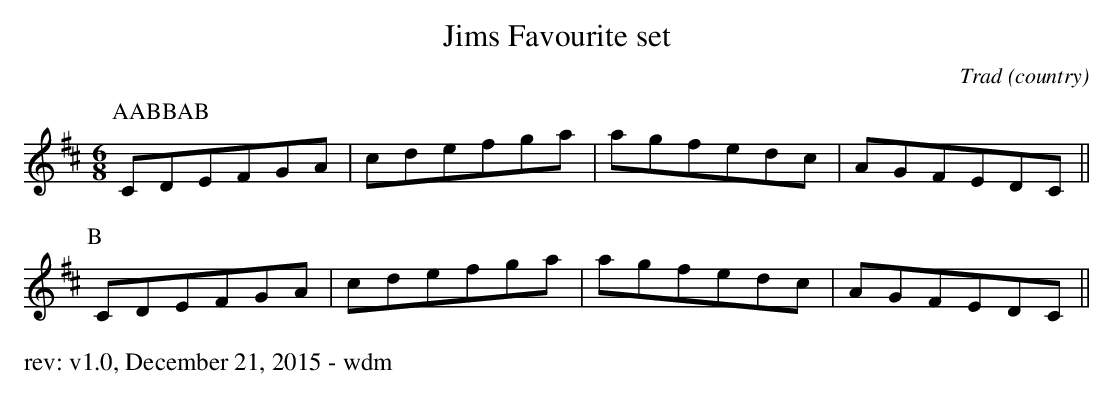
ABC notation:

X:1
T: Jims Favourite set
O: Trad (country)
M: 6/8
K: Dmaj
P: AABBAB
P:A
CDEFGA|cdefga|agfedc|AGFEDC||
P:B
CDEFGA|cdefga|agfedc|AGFEDC||
